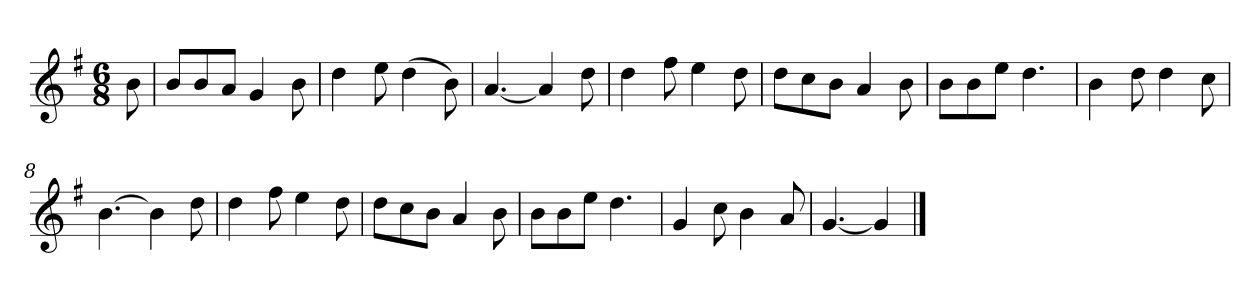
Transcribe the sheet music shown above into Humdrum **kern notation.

**kern
*part1
*staff1
*k[f#]
*M6/8
*MM120
=
8b
=1
8bL
8b
8aJ
4g
8b
=2
4dd
8ee
(4dd
8b)
=3
[4.a
4a]
8dd
=4
4dd
8ff#
4ee
8dd
=5
8ddL
8cc
8bJ
4a
8b
=6
8bL
8b
8eeJ
4.dd
=7
4b
8dd
4dd
8cc
=8
[4.b
4b]
8dd
=9
4dd
8ff#
4ee
8dd
=10
8ddL
8cc
8bJ
4a
8b
=11
8bL
8b
8eeJ
4.dd
=12
4g
8cc
4b
8a
=13
[4.g
4g]
==
*-
